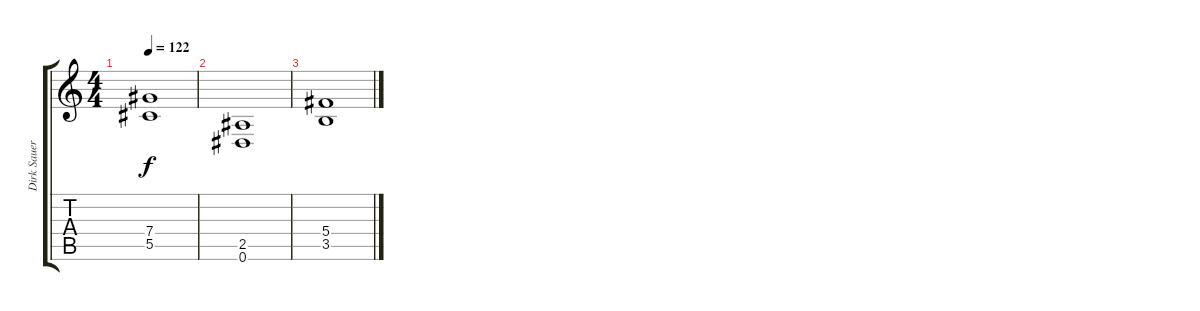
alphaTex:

\track ("Dirk Sauer" "Dirk Sauer") {instrument distortionguitar}
\staff {score tabs}
\tuning (Eb4 Bb3 Gb3 Db3 Ab2 Eb2) {hide}
\ts (4 4)
\tempo 122
\clef g2
\ks c
(7.4 5.5).1{dy f} |
(2.5 0.6).1{volume 0} |
(5.4 3.5).1
